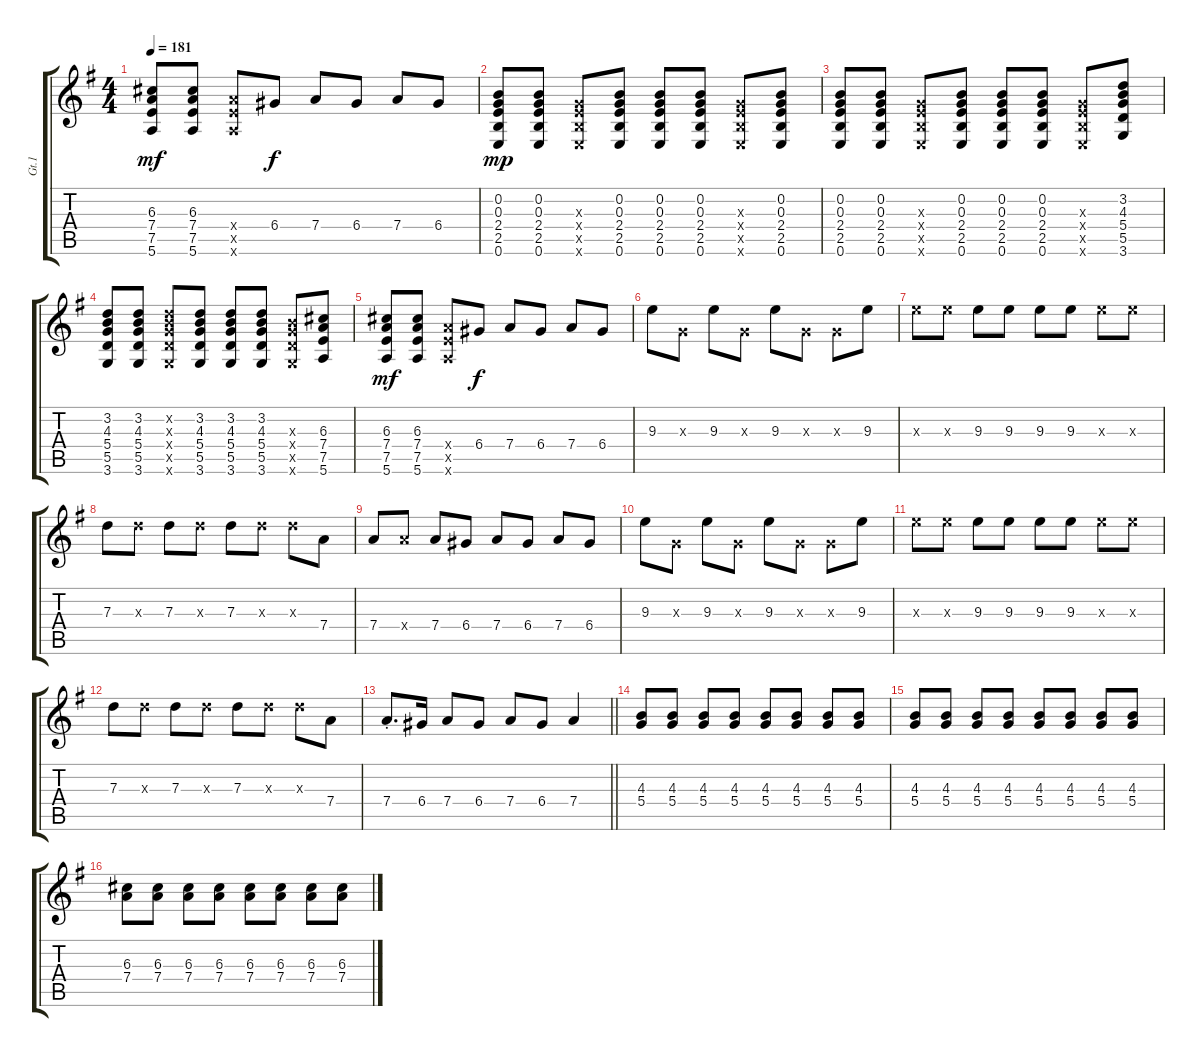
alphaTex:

\track ("Gt.1" "Gt.1") {instrument distortionguitar}
\staff {score tabs}
\tuning (E4 B3 G3 D3 A2 E2) {hide}
\ts (4 4)
\tempo 181
\clef g2
\ks eminor
(6.3 7.4 7.5 5.6).8{dy mf} (6.3 7.4 7.5 5.6).8 (7.4{x} 7.5{x} 5.6{x}).8 6.4.8{dy f} 7.4.8 6.4.8 7.4.8 6.4.8 |
(0.2 0.3 2.4 2.5 0.6).8{dy mp} (0.2 0.3 2.4 2.5 0.6).8 (0.3{x} 2.4{x} 2.5{x} 0.6{x}).8 (0.2 0.3 2.4 2.5 0.6).8 (0.2 0.3 2.4 2.5 0.6).8 (0.2 0.3 2.4 2.5 0.6).8 (0.3{x} 2.4{x} 2.5{x} 0.6{x}).8 (0.2 0.3 2.4 2.5 0.6).8 |
(0.2 0.3 2.4 2.5 0.6).8 (0.2 0.3 2.4 2.5 0.6).8 (0.3{x} 2.4{x} 2.5{x} 0.6{x}).8 (0.2 0.3 2.4 2.5 0.6).8 (0.2 0.3 2.4 2.5 0.6).8 (0.2 0.3 2.4 2.5 0.6).8 (0.3{x} 2.4{x} 2.5{x} 0.6{x}).8 (3.2 4.3 5.4 5.5 3.6).8 |
(3.2 4.3 5.4 5.5 3.6).8 (3.2 4.3 5.4 5.5 3.6).8 (3.2{x} 4.3{x} 5.4{x} 5.5{x} 3.6{x}).8 (3.2 4.3 5.4 5.5 3.6).8 (3.2 4.3 5.4 5.5 3.6).8 (3.2 4.3 5.4 5.5 3.6).8 (4.3{x} 5.4{x} 5.5{x} 3.6{x}).8 (6.3 7.4 7.5 5.6).8 |
(6.3 7.4 7.5 5.6).8{dy mf} (6.3 7.4 7.5 5.6).8 (7.4{x} 7.5{x} 5.6{x}).8 6.4.8{dy f} 7.4.8 6.4.8 7.4.8 6.4.8 |
9.3.8 0.3{x}.8 9.3.8 0.3{x}.8 9.3.8 0.3{x}.8 0.3{x}.8 9.3.8 |
9.3{x}.8 9.3{x}.8 9.3.8 9.3.8 9.3.8 9.3.8 9.3{x}.8 9.3{x}.8 |
7.3.8 7.3{x}.8 7.3.8 7.3{x}.8 7.3.8 7.3{x}.8 7.3{x}.8 7.4.8 |
7.4.8 7.4{x}.8 7.4.8 6.4.8 7.4.8 6.4.8 7.4.8 6.4.8 |
9.3.8 0.3{x}.8 9.3.8 0.3{x}.8 9.3.8 0.3{x}.8 0.3{x}.8 9.3.8 |
9.3{x}.8 9.3{x}.8 9.3.8 9.3.8 9.3.8 9.3.8 9.3{x}.8 9.3{x}.8 |
7.3.8 7.3{x}.8 7.3.8 7.3{x}.8 7.3.8 7.3{x}.8 7.3{x}.8 7.4.8 |
\barLineRight lightlight
7.4{st}.8{d} 6.4.16 7.4.8 6.4.8 7.4.8 6.4.8 7.4.4 |
(4.3 5.4).8 (4.3 5.4).8 (4.3 5.4).8 (4.3 5.4).8 (4.3 5.4).8 (4.3 5.4).8 (4.3 5.4).8 (4.3 5.4).8 |
(4.3 5.4).8 (4.3 5.4).8 (4.3 5.4).8 (4.3 5.4).8 (4.3 5.4).8 (4.3 5.4).8 (4.3 5.4).8 (4.3 5.4).8 |
(6.3 7.4).8 (6.3 7.4).8 (6.3 7.4).8 (6.3 7.4).8 (6.3 7.4).8 (6.3 7.4).8 (6.3 7.4).8 (6.3 7.4).8
